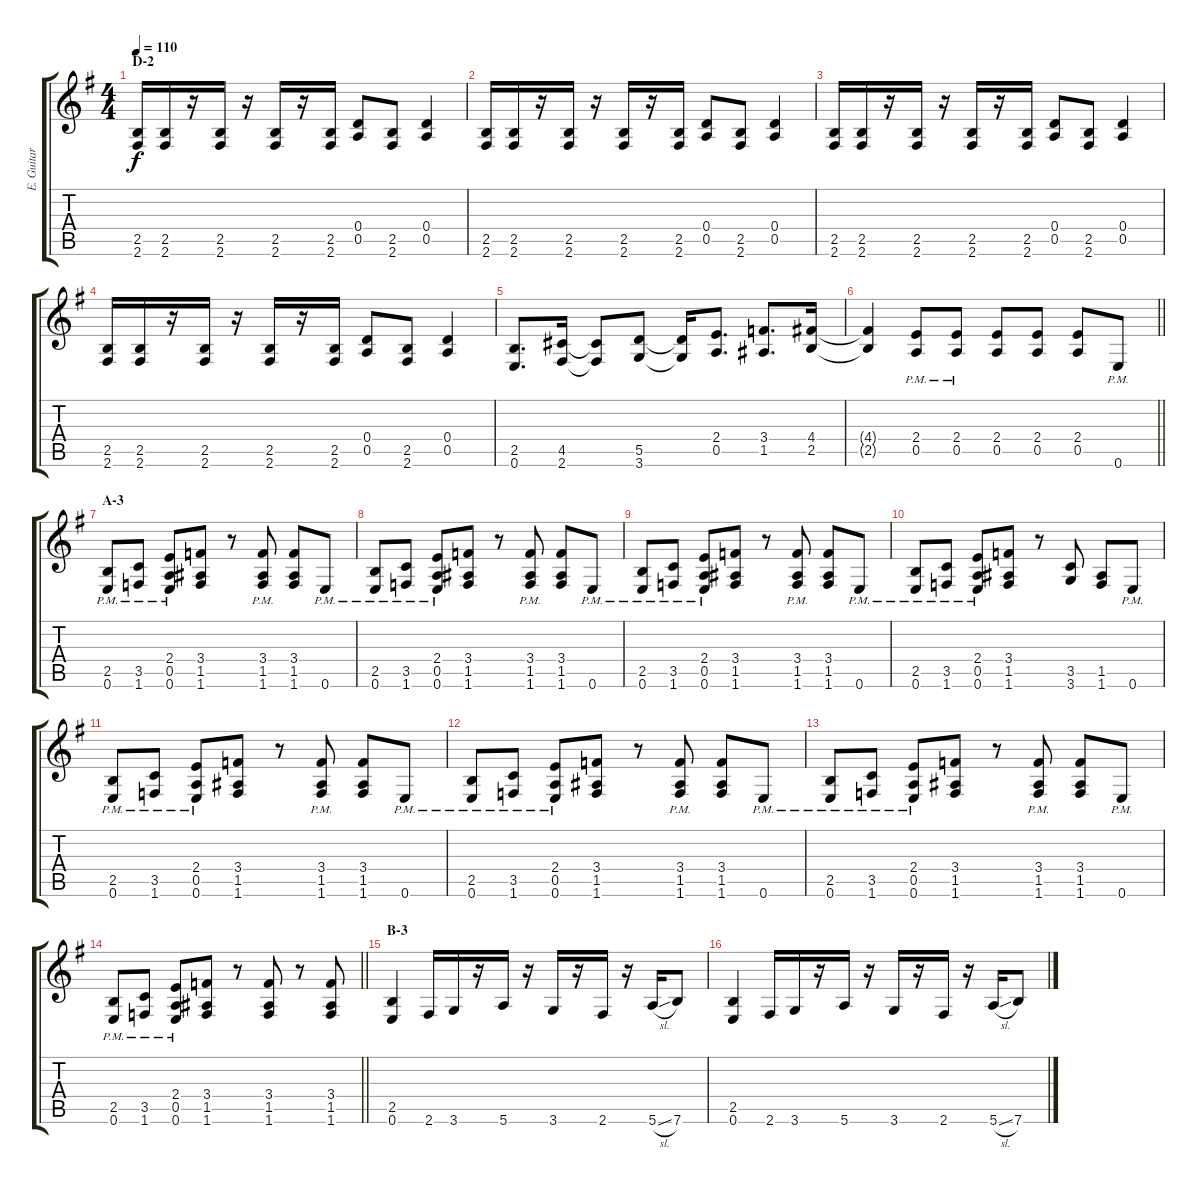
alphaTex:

\track ("E. Guitar II" "E. Guitar ") {instrument overdrivenguitar}
\staff {score tabs}
\tuning (E4 B3 G3 D3 A2 E2) {hide}
\ts (4 4)
\section ("" "D-2")
\tempo 110
\clef g2
\ks g
(2.5 2.6).16{dy f} (2.5 2.6).16 r.16 (2.5 2.6).16 r.16 (2.5 2.6).16 r.16 (2.5 2.6).16 (0.4 0.5).8 (2.5 2.6).8 (0.4 0.5).4 |
(2.5 2.6).16 (2.5 2.6).16 r.16 (2.5 2.6).16 r.16 (2.5 2.6).16 r.16 (2.5 2.6).16 (0.4 0.5).8 (2.5 2.6).8 (0.4 0.5).4 |
(2.5 2.6).16 (2.5 2.6).16 r.16 (2.5 2.6).16 r.16 (2.5 2.6).16 r.16 (2.5 2.6).16 (0.4 0.5).8 (2.5 2.6).8 (0.4 0.5).4 |
(2.5 2.6).16 (2.5 2.6).16 r.16 (2.5 2.6).16 r.16 (2.5 2.6).16 r.16 (2.5 2.6).16 (0.4 0.5).8 (2.5 2.6).8 (0.4 0.5).4 |
(2.5 0.6).8{d} (4.5 2.6).16 (4.5{t} 2.6{t}).8 (5.5 3.6).8 (5.5{t} 3.6{t}).16 (2.4 0.5).8{d} (3.4 1.5).8{d} (4.4 2.5).16 |
\barLineRight lightlight
(4.4{t} 2.5{t}).4 (2.4{pm} 0.5{pm}).8 (2.4{pm} 0.5{pm}).8 (2.4 0.5).8 (2.4 0.5).8 (2.4 0.5).8 0.6{pm}.8 |
\section ("" "A-3")
(2.5{pm} 0.6{pm}).8 (3.5{pm} 1.6{pm}).8 (2.4{pm} 0.5{pm} 0.6{pm}).8 (3.4 1.5 1.6).8 r.8 (3.4{pm} 1.5{pm} 1.6{pm}).8 (3.4 1.5 1.6).8 0.6{pm}.8 |
(2.5{pm} 0.6{pm}).8 (3.5{pm} 1.6{pm}).8 (2.4{pm} 0.5{pm} 0.6{pm}).8 (3.4 1.5 1.6).8 r.8 (3.4{pm} 1.5{pm} 1.6{pm}).8 (3.4 1.5 1.6).8 0.6{pm}.8 |
(2.5{pm} 0.6{pm}).8 (3.5{pm} 1.6{pm}).8 (2.4{pm} 0.5{pm} 0.6{pm}).8 (3.4 1.5 1.6).8 r.8 (3.4{pm} 1.5{pm} 1.6{pm}).8 (3.4 1.5 1.6).8 0.6{pm}.8 |
(2.5{pm} 0.6{pm}).8 (3.5{pm} 1.6{pm}).8 (2.4{pm} 0.5{pm} 0.6{pm}).8 (3.4 1.5 1.6).8 r.8 (3.5 3.6).8 (1.5 1.6).8 0.6{pm}.8 |
(2.5{pm} 0.6{pm}).8 (3.5{pm} 1.6{pm}).8 (2.4{pm} 0.5{pm} 0.6{pm}).8 (3.4 1.5 1.6).8 r.8 (3.4{pm} 1.5{pm} 1.6{pm}).8 (3.4 1.5 1.6).8 0.6{pm}.8 |
(2.5{pm} 0.6{pm}).8 (3.5{pm} 1.6{pm}).8 (2.4{pm} 0.5{pm} 0.6{pm}).8 (3.4 1.5 1.6).8 r.8 (3.4{pm} 1.5{pm} 1.6{pm}).8 (3.4 1.5 1.6).8 0.6{pm}.8 |
(2.5{pm} 0.6{pm}).8 (3.5{pm} 1.6{pm}).8 (2.4{pm} 0.5{pm} 0.6{pm}).8 (3.4 1.5 1.6).8 r.8 (3.4{pm} 1.5{pm} 1.6{pm}).8 (3.4 1.5 1.6).8 0.6{pm}.8 |
\barLineRight lightlight
(2.5{pm} 0.6{pm}).8 (3.5{pm} 1.6{pm}).8 (2.4{pm} 0.5{pm} 0.6{pm}).8 (3.4 1.5 1.6).8 r.8 (3.4 1.5 1.6).8 r.8 (3.4 1.5 1.6).8 |
\section ("" "B-3")
(2.5 0.6).4 2.6.16 3.6.16 r.16 5.6.16 r.16 3.6.16 r.16 2.6.16 r.16 5.6{sl}.16 7.6.8 |
(2.5 0.6).4 2.6.16 3.6.16 r.16 5.6.16 r.16 3.6.16 r.16 2.6.16 r.16 5.6{sl}.16 7.6.8
